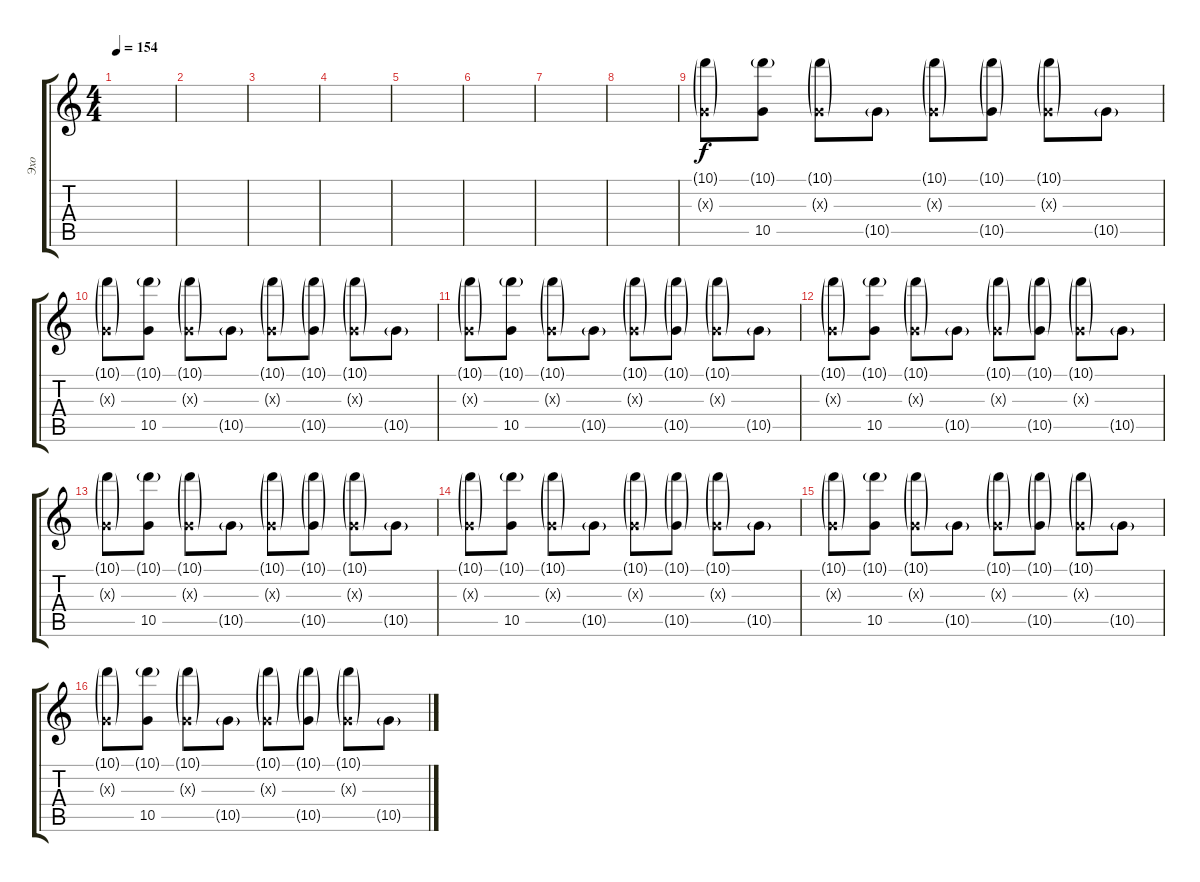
\track ("Эхо" "Эхо") {instrument acousticguitarsteel}
\staff {score tabs}
\tuning (E4 B3 G3 D3 A2 E2) {hide}
\ts (4 4)
\tempo 154
\clef g2
\ks c
|
|
|
|
|
|
|
|
(10.1{g} 0.3{g x}).8 (10.1{g} 10.5).8 (10.1{g} 0.3{g x}).8 10.5{g}.8 (10.1{g} 0.3{g x}).8 (10.1{g} 10.5{g}).8 (10.1{g} 0.3{g x}).8 10.5{g}.8 |
(10.1{g} 0.3{g x}).8 (10.1{g} 10.5).8 (10.1{g} 0.3{g x}).8 10.5{g}.8 (10.1{g} 0.3{g x}).8 (10.1{g} 10.5{g}).8 (10.1{g} 0.3{g x}).8 10.5{g}.8 |
(10.1{g} 0.3{g x}).8 (10.1{g} 10.5).8 (10.1{g} 0.3{g x}).8 10.5{g}.8 (10.1{g} 0.3{g x}).8 (10.1{g} 10.5{g}).8 (10.1{g} 0.3{g x}).8 10.5{g}.8 |
(10.1{g} 0.3{g x}).8 (10.1{g} 10.5).8 (10.1{g} 0.3{g x}).8 10.5{g}.8 (10.1{g} 0.3{g x}).8 (10.1{g} 10.5{g}).8 (10.1{g} 0.3{g x}).8 10.5{g}.8 |
(10.1{g} 0.3{g x}).8 (10.1{g} 10.5).8 (10.1{g} 0.3{g x}).8 10.5{g}.8 (10.1{g} 0.3{g x}).8 (10.1{g} 10.5{g}).8 (10.1{g} 0.3{g x}).8 10.5{g}.8 |
(10.1{g} 0.3{g x}).8 (10.1{g} 10.5).8 (10.1{g} 0.3{g x}).8 10.5{g}.8 (10.1{g} 0.3{g x}).8 (10.1{g} 10.5{g}).8 (10.1{g} 0.3{g x}).8 10.5{g}.8 |
(10.1{g} 0.3{g x}).8 (10.1{g} 10.5).8 (10.1{g} 0.3{g x}).8 10.5{g}.8 (10.1{g} 0.3{g x}).8 (10.1{g} 10.5{g}).8 (10.1{g} 0.3{g x}).8 10.5{g}.8 |
(10.1{g} 0.3{g x}).8 (10.1{g} 10.5).8 (10.1{g} 0.3{g x}).8 10.5{g}.8 (10.1{g} 0.3{g x}).8 (10.1{g} 10.5{g}).8 (10.1{g} 0.3{g x}).8 10.5{g}.8
